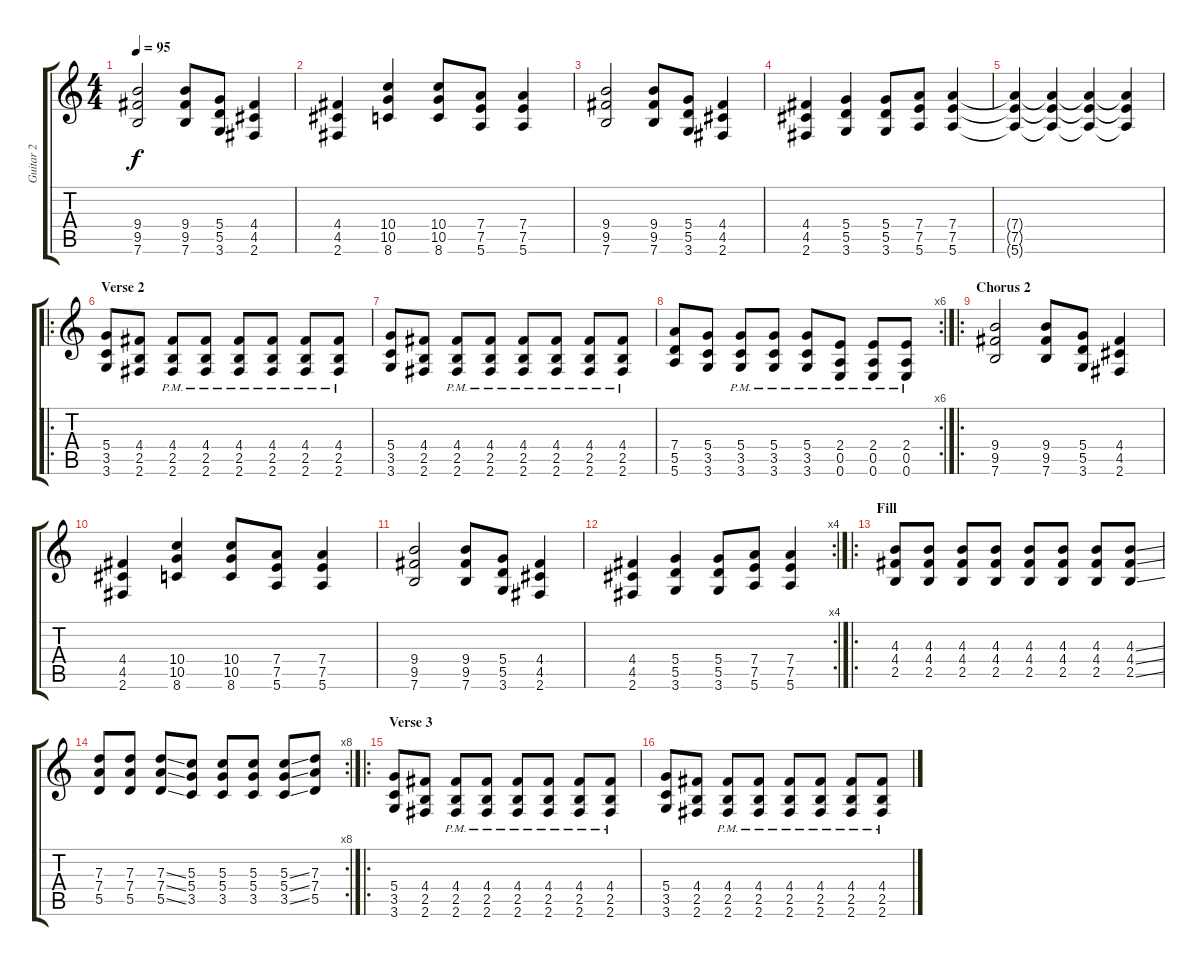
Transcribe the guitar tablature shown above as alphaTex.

\track ("Guitar 2" "Guitar 2") {instrument overdrivenguitar}
\staff {score tabs}
\tuning (E4 B3 G3 D3 A2 E2) {hide}
\ts (4 4)
\tempo 95
\clef g2
\ks c
(9.4 9.5 7.6).2{dy f} (9.4 9.5 7.6).8 (5.4 5.5 3.6).8 (4.4 4.5 2.6).4 |
(4.4 4.5 2.6).4 (10.4 10.5 8.6).4 (10.4 10.5 8.6).8 (7.4 7.5 5.6).8 (7.4 7.5 5.6).4 |
(9.4 9.5 7.6).2 (9.4 9.5 7.6).8 (5.4 5.5 3.6).8 (4.4 4.5 2.6).4 |
(4.4 4.5 2.6).4 (5.4 5.5 3.6).4 (5.4 5.5 3.6).8 (7.4 7.5 5.6).8 (7.4 7.5 5.6).4 |
(7.4{t} 7.5{t} 5.6{t}).4 (7.4{t} 7.5{t} 5.6{t}).4 (7.4{t} 7.5{t} 5.6{t}).4 (7.4{t} 7.5{t} 5.6{t}).4 |
\ro
\section ("" "Verse 2")
(5.4 3.5 3.6).8 (4.4 2.5 2.6).8 (4.4{pm} 2.5 2.6).8 (4.4{pm} 2.5 2.6).8 (4.4{pm} 2.5 2.6).8 (4.4{pm} 2.5 2.6).8 (4.4{pm} 2.5 2.6).8 (4.4{pm} 2.5 2.6).8 |
(5.4 3.5 3.6).8 (4.4 2.5 2.6).8 (4.4{pm} 2.5 2.6).8 (4.4{pm} 2.5 2.6).8 (4.4{pm} 2.5 2.6).8 (4.4{pm} 2.5 2.6).8 (4.4{pm} 2.5 2.6).8 (4.4{pm} 2.5 2.6).8 |
\rc 6
(7.4 5.5 5.6).8 (5.4 3.5 3.6).8 (5.4{pm} 3.5 3.6).8 (5.4{pm} 3.5 3.6).8 (5.4{pm} 3.5 3.6).8 (2.4{pm} 0.5 0.6).8 (2.4{pm} 0.5 0.6).8 (2.4{pm} 0.5 0.6).8 |
\ro
\section ("" "Chorus 2")
(9.4 9.5 7.6).2 (9.4 9.5 7.6).8 (5.4 5.5 3.6).8 (4.4 4.5 2.6).4 |
(4.4 4.5 2.6).4 (10.4 10.5 8.6).4 (10.4 10.5 8.6).8 (7.4 7.5 5.6).8 (7.4 7.5 5.6).4 |
(9.4 9.5 7.6).2 (9.4 9.5 7.6).8 (5.4 5.5 3.6).8 (4.4 4.5 2.6).4 |
\rc 4
(4.4 4.5 2.6).4 (5.4 5.5 3.6).4 (5.4 5.5 3.6).8 (7.4 7.5 5.6).8 (7.4 7.5 5.6).4 |
\ro
\section ("" "Fill")
(4.3 4.4 2.5).8 (4.3 4.4 2.5).8 (4.3 4.4 2.5).8 (4.3 4.4 2.5).8 (4.3 4.4 2.5).8 (4.3 4.4 2.5).8 (4.3 4.4 2.5).8 (4.3{ss} 4.4{ss} 2.5{ss}).8 |
\rc 8
(7.3 7.4 5.5).8 (7.3 7.4 5.5).8 (7.3{ss} 7.4{ss} 5.5{ss}).8 (5.3 5.4 3.5).8 (5.3 5.4 3.5).8 (5.3 5.4 3.5).8 (5.3{ss} 5.4{ss} 3.5{ss}).8 (7.3 7.4 5.5).8 |
\ro
\section ("" "Verse 3")
(5.4 3.5 3.6).8 (4.4 2.5 2.6).8 (4.4{pm} 2.5 2.6).8 (4.4{pm} 2.5 2.6).8 (4.4{pm} 2.5 2.6).8 (4.4{pm} 2.5 2.6).8 (4.4{pm} 2.5 2.6).8 (4.4{pm} 2.5 2.6).8 |
(5.4 3.5 3.6).8 (4.4 2.5 2.6).8 (4.4{pm} 2.5 2.6).8 (4.4{pm} 2.5 2.6).8 (4.4{pm} 2.5 2.6).8 (4.4{pm} 2.5 2.6).8 (4.4{pm} 2.5 2.6).8 (4.4{pm} 2.5 2.6).8
